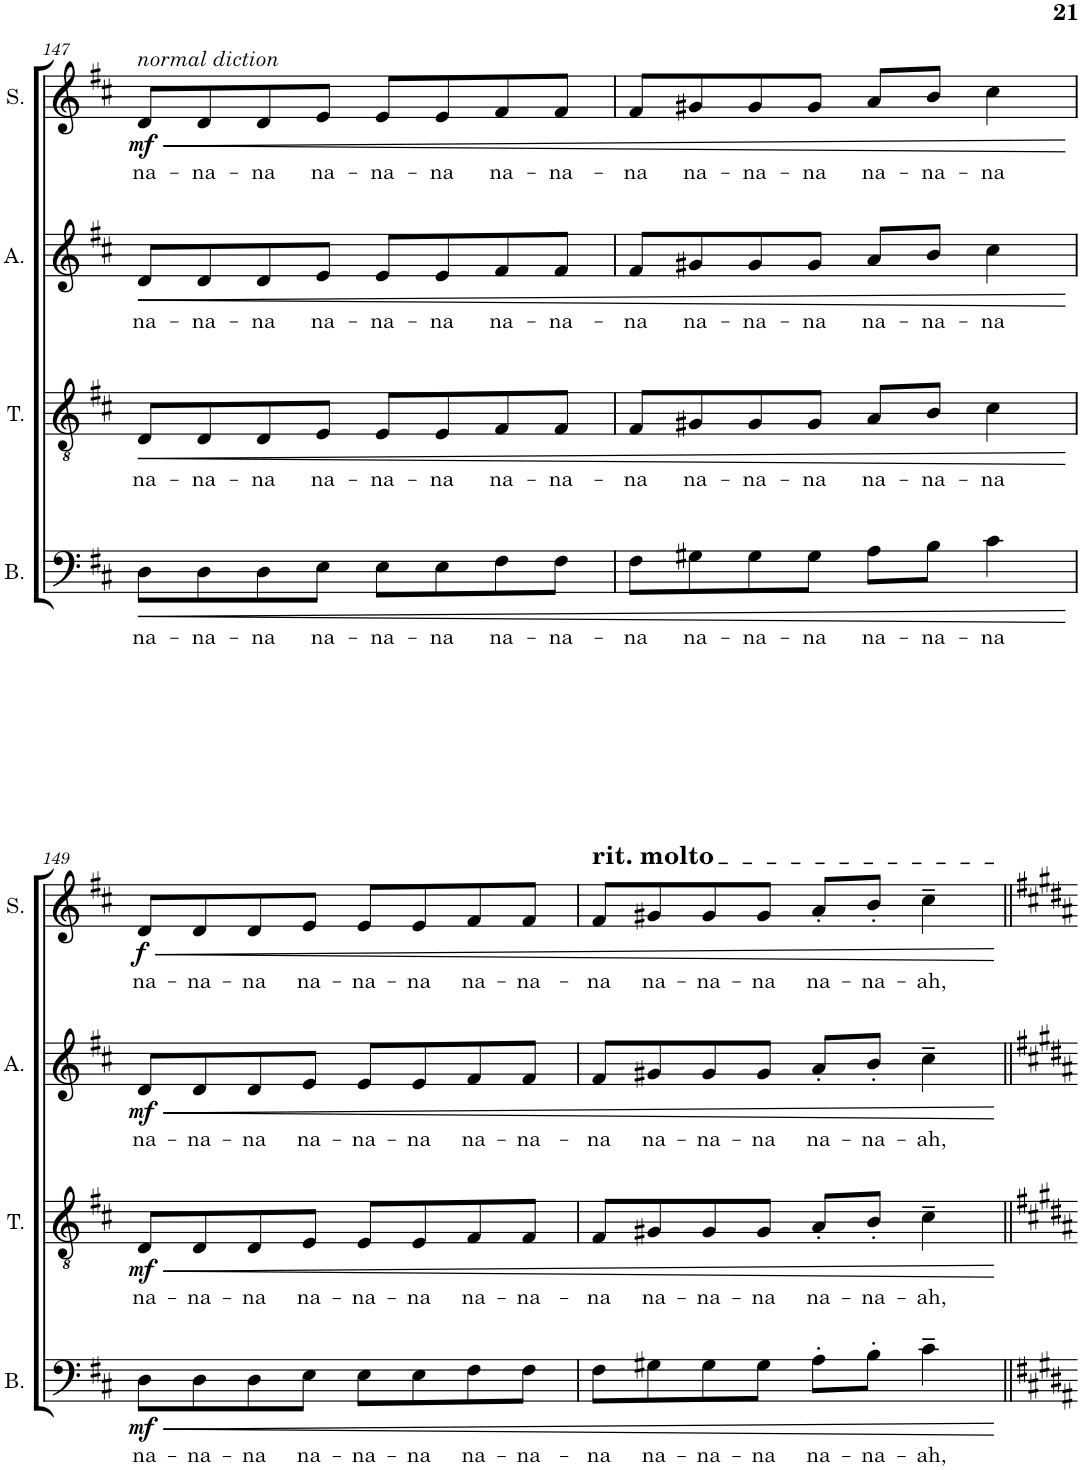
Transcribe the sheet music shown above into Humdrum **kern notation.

**kern	**text	**dynam	**kern	**text	**dynam	**kern	**text	**dynam	**kern	**text	**dynam
*part4	*part4	*part4	*part3	*part3	*part3	*part2	*part2	*part2	*part1	*part1	*part1
*staff4	*staff4	*staff4	*staff3	*staff3	*staff3	*staff2	*staff2	*staff2	*staff1	*staff1	*staff1
*I"Bass	*	*	*I"Tenor	*	*	*I"Alto	*	*	*I"Soprano	*	*
*I'B.	*	*	*I'T.	*	*	*I'A.	*	*	*I'S.	*	*
!!LO:PB:g=z
*clefF4	*	*	*clefGv2	*	*	*clefG2	*	*	*clefG2	*	*
*k[f#c#]	*	*	*k[f#c#]	*	*	*k[f#c#]	*	*	*k[f#c#]	*	*
*M4/4	*	*	*M4/4	*	*	*M4/4	*	*	*M4/4	*	*
=147	=147	=147	=147	=147	=147	=147	=147	=147	=147	=147	=147
!	!	!	!	!	!	!	!	!	!LO:TX:a:i:t=normal diction	!	!
!	!LO:LY:b	!LO:HP:b	!	!LO:LY:b	!LO:HP:b	!	!LO:LY:b	!LO:HP:b	!	!LO:LY:b	!LO:HP:b
!	!	!	!	!	!	!	!	!	!	!	!LO:DY:n=1:b
8D\L	na-	<	8D/L	na-	<	8d/L	na-	<	8d/L	na-	< mf
!	!LO:LY:b	!	!	!LO:LY:b	!	!	!LO:LY:b	!	!	!LO:LY:b	!
8D\	-na-	.	8D/	-na-	.	8d/	-na-	.	8d/	-na-	.
!	!LO:LY:b	!	!	!LO:LY:b	!	!	!LO:LY:b	!	!	!LO:LY:b	!
8D\	-na	.	8D/	-na	.	8d/	-na	.	8d/	-na	.
!	!LO:LY:b	!	!	!LO:LY:b	!	!	!LO:LY:b	!	!	!LO:LY:b	!
8E\J	na-	.	8E/J	na-	.	8e/J	na-	.	8e/J	na-	.
!	!LO:LY:b	!	!	!LO:LY:b	!	!	!LO:LY:b	!	!	!LO:LY:b	!
8E\L	-na-	.	8E/L	-na-	.	8e/L	-na-	.	8e/L	-na-	.
!	!LO:LY:b	!	!	!LO:LY:b	!	!	!LO:LY:b	!	!	!LO:LY:b	!
8E\	-na	.	8E/	-na	.	8e/	-na	.	8e/	-na	.
!	!LO:LY:b	!	!	!LO:LY:b	!	!	!LO:LY:b	!	!	!LO:LY:b	!
8F#\	na-	.	8F#/	na-	.	8f#/	na-	.	8f#/	na-	.
!	!LO:LY:b	!	!	!LO:LY:b	!	!	!LO:LY:b	!	!	!LO:LY:b	!
8F#\J	-na-	.	8F#/J	-na-	.	8f#/J	-na-	.	8f#/J	-na-	.
=148	=148	=148	=148	=148	=148	=148	=148	=148	=148	=148	=148
!	!LO:LY:b	!	!	!LO:LY:b	!	!	!LO:LY:b	!	!	!LO:LY:b	!
8F#\L	-na	.	8F#/L	-na	.	8f#/L	-na	.	8f#/L	-na	.
!	!LO:LY:b	!	!	!LO:LY:b	!	!	!LO:LY:b	!	!	!LO:LY:b	!
8G#X\	na-	.	8G#X/	na-	.	8g#X/	na-	.	8g#X/	na-	.
!	!LO:LY:b	!	!	!LO:LY:b	!	!	!LO:LY:b	!	!	!LO:LY:b	!
8G#\	-na-	.	8G#/	-na-	.	8g#/	-na-	.	8g#/	-na-	.
!	!LO:LY:b	!	!	!LO:LY:b	!	!	!LO:LY:b	!	!	!LO:LY:b	!
8G#\J	-na	.	8G#/J	-na	.	8g#/J	-na	.	8g#/J	-na	.
!	!LO:LY:b	!	!	!LO:LY:b	!	!	!LO:LY:b	!	!	!LO:LY:b	!
8A\L	na-	.	8A/L	na-	.	8a/L	na-	.	8a/L	na-	.
!	!LO:LY:b	!	!	!LO:LY:b	!	!	!LO:LY:b	!	!	!LO:LY:b	!
8B\J	-na-	.	8B/J	-na-	.	8b/J	-na-	.	8b/J	-na-	.
!	!LO:LY:b	!	!	!LO:LY:b	!	!	!LO:LY:b	!	!	!LO:LY:b	!
4c#\	-na	.	4c#\	-na	.	4cc#\	-na	.	4cc#\	-na	.
.	.	[	.	.	[	.	.	[	.	.	[
!!LO:LB:g=z
=149	=149	=149	=149	=149	=149	=149	=149	=149	=149	=149	=149
!	!LO:LY:b	!LO:HP:b	!	!LO:LY:b	!LO:HP:b	!	!LO:LY:b	!LO:HP:b	!	!LO:LY:b	!LO:HP:b
!	!	!LO:DY:n=1:b	!	!	!LO:DY:n=1:b	!	!	!LO:DY:n=1:b	!	!	!LO:DY:n=1:b
8D\L	na-	< mf	8D/L	na-	< mf	8d/L	na-	< mf	8d/L	na-	< f
!	!LO:LY:b	!	!	!LO:LY:b	!	!	!LO:LY:b	!	!	!LO:LY:b	!
8D\	-na-	.	8D/	-na-	.	8d/	-na-	.	8d/	-na-	.
!	!LO:LY:b	!	!	!LO:LY:b	!	!	!LO:LY:b	!	!	!LO:LY:b	!
8D\	-na	.	8D/	-na	.	8d/	-na	.	8d/	-na	.
!	!LO:LY:b	!	!	!LO:LY:b	!	!	!LO:LY:b	!	!	!LO:LY:b	!
8E\J	na-	.	8E/J	na-	.	8e/J	na-	.	8e/J	na-	.
!	!LO:LY:b	!	!	!LO:LY:b	!	!	!LO:LY:b	!	!	!LO:LY:b	!
8E\L	-na-	.	8E/L	-na-	.	8e/L	-na-	.	8e/L	-na-	.
!	!LO:LY:b	!	!	!LO:LY:b	!	!	!LO:LY:b	!	!	!LO:LY:b	!
8E\	-na	.	8E/	-na	.	8e/	-na	.	8e/	-na	.
!	!LO:LY:b	!	!	!LO:LY:b	!	!	!LO:LY:b	!	!	!LO:LY:b	!
8F#\	na-	.	8F#/	na-	.	8f#/	na-	.	8f#/	na-	.
!	!LO:LY:b	!	!	!LO:LY:b	!	!	!LO:LY:b	!	!	!LO:LY:b	!
8F#\J	-na-	.	8F#/J	-na-	.	8f#/J	-na-	.	8f#/J	-na-	.
=150	=150	=150	=150	=150	=150	=150	=150	=150	=150	=150	=150
!	!LO:LY:b	!	!	!LO:LY:b	!	!	!LO:LY:b	!	!	!LO:LY:b	!
8F#\L	-na	.	8F#/L	-na	.	8f#/L	-na	.	8f#/L	-na	.
!	!LO:LY:b	!	!	!LO:LY:b	!	!	!LO:LY:b	!	!	!LO:LY:b	!
8G#X\	na-	.	8G#X/	na-	.	8g#X/	na-	.	8g#X/	na-	.
!	!LO:LY:b	!	!	!LO:LY:b	!	!	!LO:LY:b	!	!	!LO:LY:b	!
8G#\	-na-	.	8G#/	-na-	.	8g#/	-na-	.	8g#/	-na-	.
!	!LO:LY:b	!	!	!LO:LY:b	!	!	!LO:LY:b	!	!	!LO:LY:b	!
8G#\J	-na	.	8G#/J	-na	.	8g#/J	-na	.	8g#/J	-na	.
!	!LO:LY:b	!	!	!LO:LY:b	!	!	!LO:LY:b	!	!	!LO:LY:b	!
8A'\L	na-	.	8A'/L	na-	.	8a'/L	na-	.	8a'/L	na-	.
!	!LO:LY:b	!	!	!LO:LY:b	!	!	!LO:LY:b	!	!	!LO:LY:b	!
8B'\J	-na-	.	8B'/J	-na-	.	8b'/J	-na-	.	8b'/J	-na-	.
!	!LO:LY:b	!	!	!LO:LY:b	!	!	!LO:LY:b	!	!	!LO:LY:b	!
4c#~\	-ah,	.	4c#~\	-ah,	.	4cc#~\	-ah,	.	4cc#~\	-ah,	.
.	.	[	.	.	[	.	.	[	.	.	[
=||	=||	=||	=||	=||	=||	=||	=||	=||	=||	=||	=||
*-	*-	*-	*-	*-	*-	*-	*-	*-	*-	*-	*-
